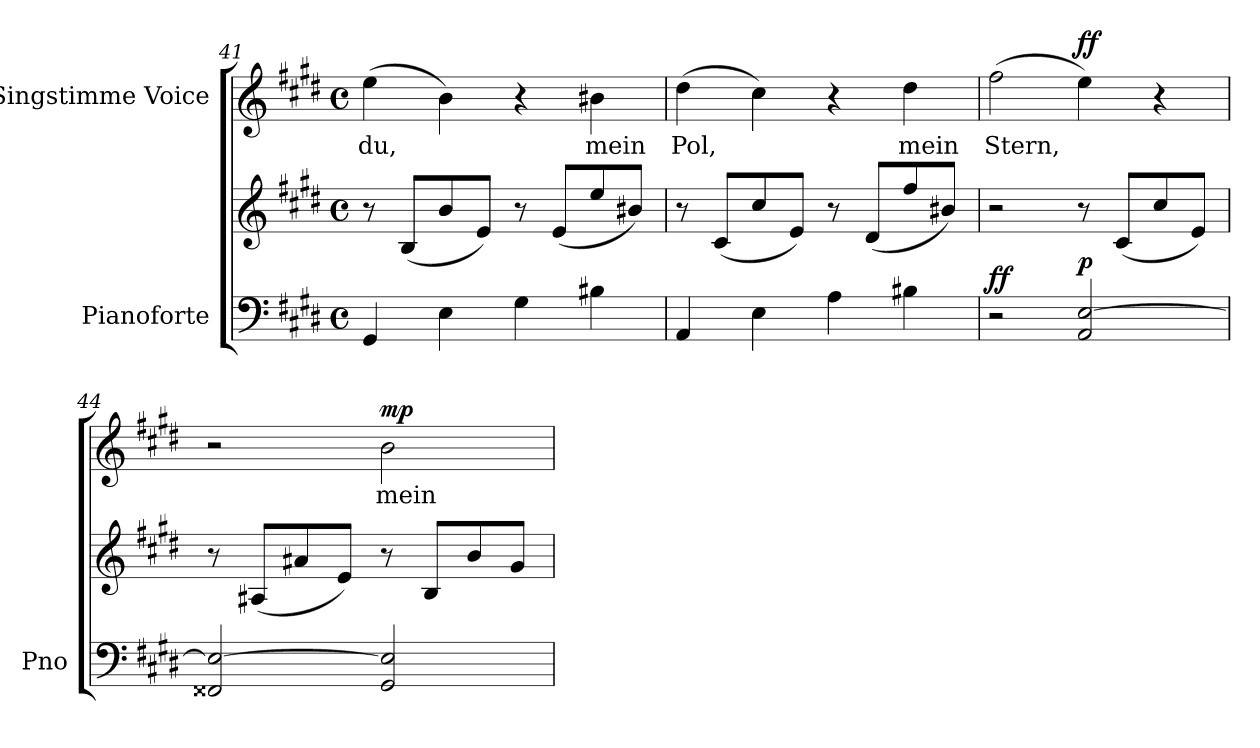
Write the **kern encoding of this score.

**kern	**kern	**dynam	**kern	**text	**dynam
*part2	*part2	*part2	*part1	*part1	*part1
*staff3	*staff2	*staff2/3	*staff1	*staff1	*staff1
*I"Pianoforte	*	*	*I"Singstimme Voice	*	*
*I'Pno	*	*	*	*	*
*clefF4	*clefG2	*	*clefG2	*	*
*k[f#c#g#d#]	*k[f#c#g#d#]	*	*k[f#c#g#d#]	*	*
*M4/4	*M4/4	*	*M4/4	*	*
*met(c)	*met(c)	*	*met(c)	*	*
=41	=41	=41	=41	=41	=41
!	!	!	!	!LO:LY:b	!
4GG#/	8r	.	(>4ee\	du,	.
.	(>8B/L	.	.	.	.
4E\	8b/	.	4b\)	.	.
.	8e/J)	.	.	.	.
4G#\	8r	.	4r	.	.
.	(>8e/L	.	.	.	.
!	!	!	!	!LO:LY:b	!
4B#X\	8ee/	.	4b#X\	mein	.
.	8b#X/J)	.	.	.	.
=42	=42	=42	=42	=42	=42
!	!	!	!	!LO:LY:b	!
4AA/	8r	.	(>4dd#\	Pol,	.
.	(>8c#/L	.	.	.	.
4E\	8cc#/	.	4cc#\)	.	.
.	8e/J)	.	.	.	.
4A\	8r	.	4r	.	.
.	(>8d#/L	.	.	.	.
!	!	!	!	!LO:LY:b	!
4B#X\	8ff#/	.	4dd#\	mein	.
.	8b#X/J)	.	.	.	.
=43	=43	=43	=43	=43	=43
!	!	!LO:DY:a=2	!	!LO:LY:b	!
2r	2r	ff	(>2ff#\	Stern,	.
!	!	!LO:DY:a=2	!	!	!LO:DY:a
2AA/ [2E/	8r	p	4ee\)	.	ff
.	(>8c#/L	.	.	.	.
.	8cc#/	.	4r	.	.
.	8e/J)	.	.	.	.
!!LO:LB:g=z
=44	=44	=44	=44	=44	=44
2FF##X/ 2E/_	8r	.	2r	.	.
.	(>8A#X/L	.	.	.	.
.	8a#X/	.	.	.	.
.	8e/J)	.	.	.	.
!	!	!	!	!LO:LY:b	!LO:DY:a
2GG#/ 2E/]	8r	.	2b\	mein	mp
.	8B/L	.	.	.	.
.	8b/	.	.	.	.
.	8g#/J	.	.	.	.
=	=	=	=	=	=
*-	*-	*-	*-	*-	*-
